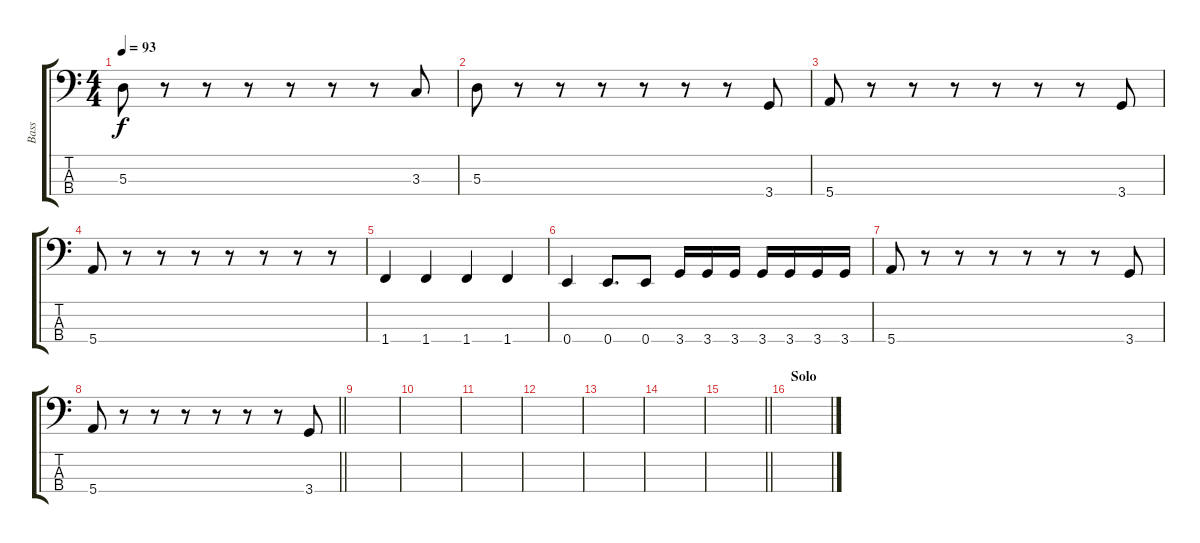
\track ("Bass" "Bass") {instrument electricbassfinger}
\staff {score tabs}
\tuning (G2 D2 A1 E1) {hide}
\ts (4 4)
\tempo 93
\clef f4
\ks c
5.3.8{dy f} r.8 r.8 r.8 r.8 r.8 r.8 3.3.8 |
5.3.8 r.8 r.8 r.8 r.8 r.8 r.8 3.4.8 |
5.4.8 r.8 r.8 r.8 r.8 r.8 r.8 3.4.8 |
5.4.8 r.8 r.8 r.8 r.8 r.8 r.8 r.8 |
1.4.4 1.4.4 1.4.4 1.4.4 |
0.4.4 0.4.8{d} 0.4.8 3.4.16 3.4.16 3.4.16 3.4.16 3.4.16 3.4.16 3.4.16 |
5.4.8 r.8 r.8 r.8 r.8 r.8 r.8 3.4.8 |
\barLineRight lightlight
5.4.8 r.8 r.8 r.8 r.8 r.8 r.8 3.4.8 |
|
|
|
|
|
|
\barLineRight lightlight
|
\section ("" "Solo")
